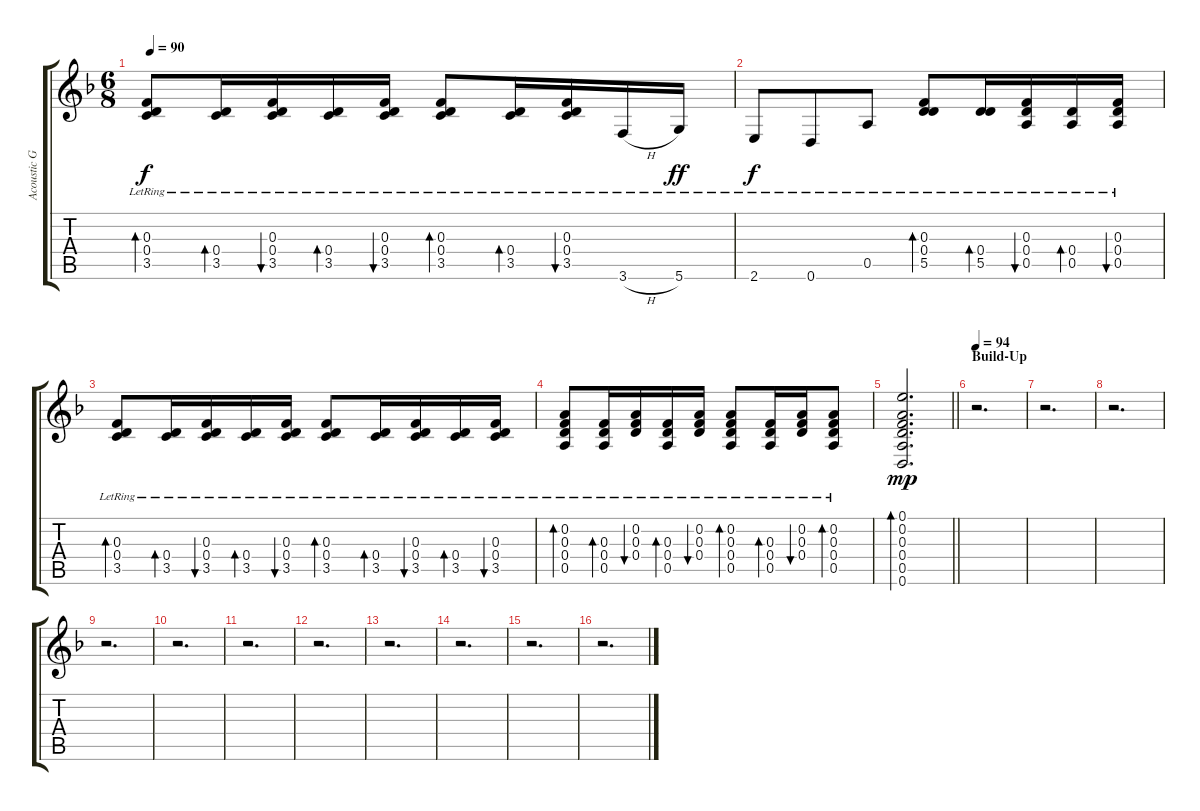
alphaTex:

\track ("Acoustic Guitar" "Acoustic G") {instrument acousticguitarsteel}
\staff {score tabs}
\tuning (E4 A3 F3 D3 A2 D2) {hide}
\ts (6 8)
\tempo 90
\clef g2
\ks dminor
(0.3{lr} 0.4{lr} 3.5{lr}).8{bd 60 dy f} (0.4{lr} 3.5{lr}).16{bd 60} (0.3{lr} 0.4{lr} 3.5{lr}).16{bu 60} (0.4{lr} 3.5{lr}).16{bd 60} (0.3{lr} 0.4{lr} 3.5{lr}).16{bu 60} (0.3{lr} 0.4{lr} 3.5{lr}).8{bd 60} (0.4{lr} 3.5{lr}).16{bd 60} (0.3{lr} 0.4{lr} 3.5{lr}).16{bu 60} 3.6{h lr}.16 5.6{lr}.16{dy ff} |
2.6{lr}.8{dy f} 0.6{lr}.8 0.5{lr}.8 (0.3{lr} 0.4{lr} 5.5{lr}).8{bd 60} (0.4{lr} 5.5{lr}).16{bd 60} (0.3{lr} 0.4 0.5{lr}).16{bu 60} (0.4{lr} 0.5{lr}).16{bd 60} (0.3{lr} 0.4{lr} 0.5{lr}).16{bu 60} |
(0.3{lr} 0.4{lr} 3.5{lr}).8{bd 60} (0.4{lr} 3.5{lr}).16{bd 60} (0.3{lr} 0.4{lr} 3.5{lr}).16{bu 60} (0.4{lr} 3.5{lr}).16{bd 60} (0.3{lr} 0.4{lr} 3.5{lr}).16{bu 60} (0.3{lr} 0.4{lr} 3.5{lr}).8{bd 60} (0.4{lr} 3.5{lr}).16{bd 60} (0.3{lr} 0.4{lr} 3.5{lr}).16{bu 60} (0.4{lr} 3.5{lr}).16{bd 60} (0.3{lr} 0.4{lr} 3.5{lr}).16{bu 60} |
(0.2{lr} 0.3{lr} 0.4{lr} 0.5{lr}).8{bd 30} (0.3{lr} 0.4{lr} 0.5{lr}).16{bd 30} (0.2{lr} 0.3{lr} 0.4{lr}).16{bu 30} (0.3{lr} 0.4{lr} 0.5{lr}).16{bd 30} (0.2{lr} 0.3{lr} 0.4{lr}).16{bu 30} (0.2{lr} 0.3{lr} 0.4{lr} 0.5{lr}).8{bd 30} (0.3{lr} 0.4{lr} 0.5{lr}).16{bd 30} (0.2{lr} 0.3{lr} 0.4{lr}).16{bu 30} (0.2{lr} 0.3{lr} 0.4{lr} 0.5{lr}).8{bd 30} |
\barLineRight lightlight
(0.1 0.2 0.3 0.4 0.5 0.6).2{d bd 120 dy mp} |
\section ("" "Build-Up")
\tempo 94
r.2{d} |
r.2{d} |
r.2{d} |
r.2{d} |
r.2{d} |
r.2{d} |
r.2{d} |
r.2{d} |
r.2{d} |
r.2{d} |
r.2{d}
